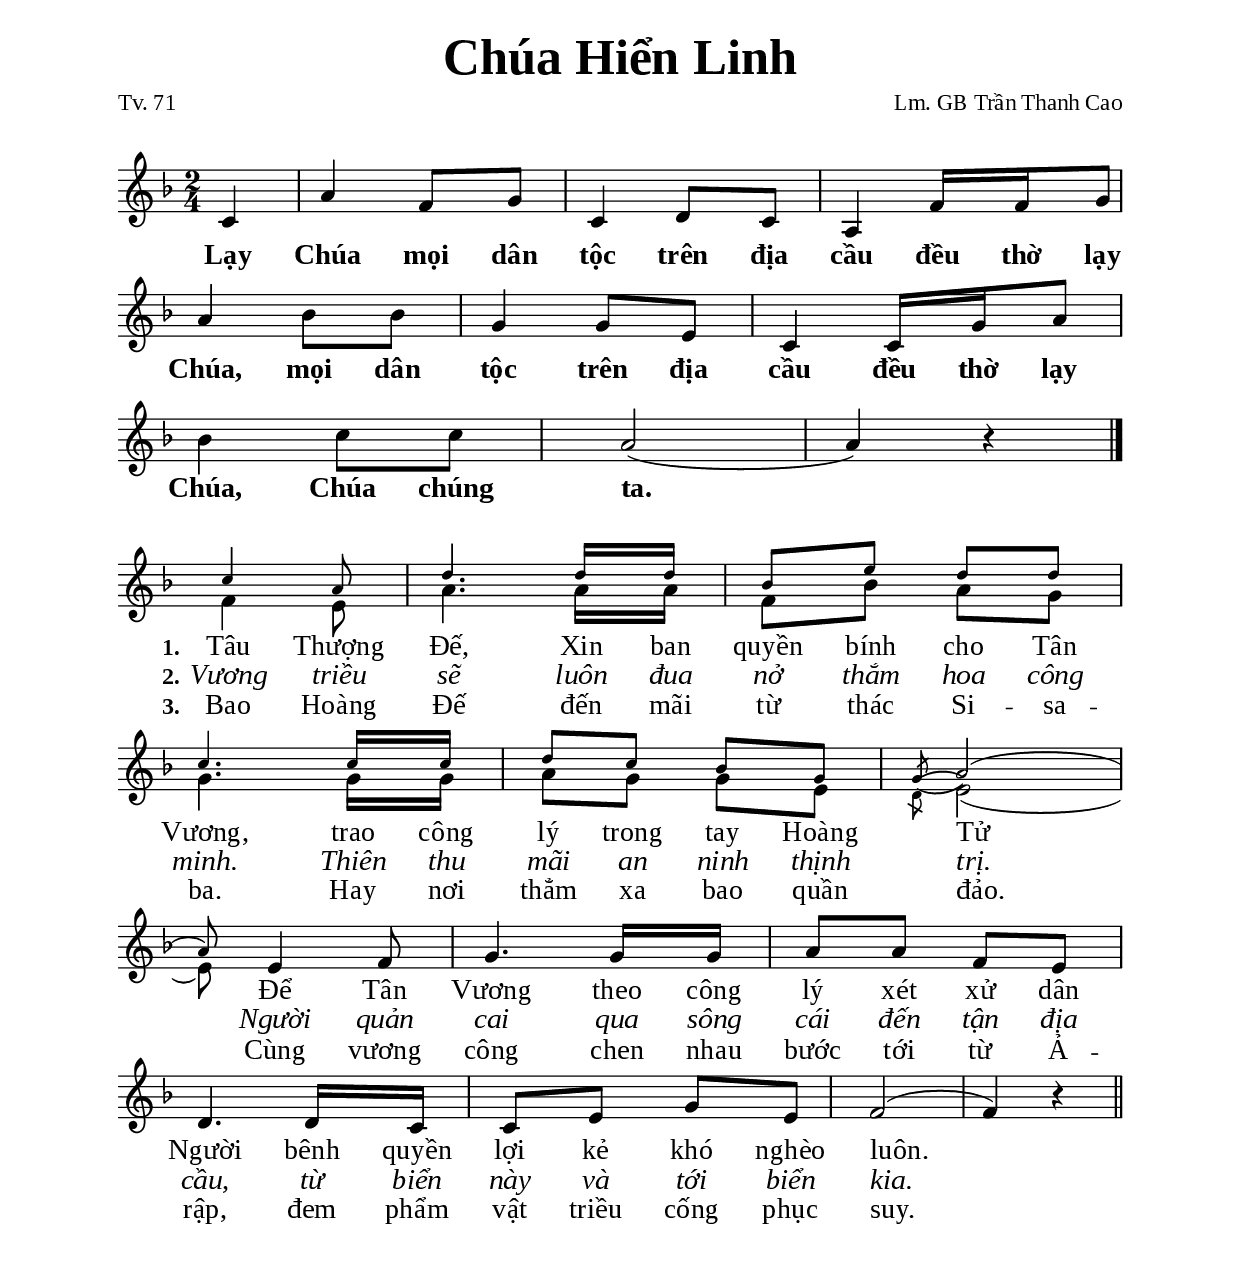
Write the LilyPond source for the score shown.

% Cài đặt chung
\version "2.22.1"
\include "english.ly"

\header {
  title = \markup { \fontsize #3 "Chúa Hiển Linh" }
  poet = "Tv. 71"
  composer = "Lm. GB Trần Thanh Cao"
  arranger = " "
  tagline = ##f
}

\paper {
  #(set-paper-size "a4")
  top-margin = 10\mm
  bottom-margin = 10\mm
  left-margin = 20\mm
  right-margin = 20\mm
  indent = #0
  #(define fonts
    (make-pango-font-tree
      "Liberation Serif"
      "Liberation Serif"
      "Liberation Serif"
      (/ 20 20)))
  page-count = #1
}

% Nhạc điệp khúc
nhacDiepKhuc = \relative c' {
  \partial 4 c4 |
  a' f8 g |
  c,4 d8 c |
  a4 f'16 f g8 |
  a4 bf8 bf |
  g4 g8 e |
  c4 c16 g' a8 |
  bf4 c8 c |
  a2 ( |
  a4) r \bar "|."
}

% Nhạc phiên khúc
nhacPhienKhucSop = \relative c' {
  \stemDown
  \partial 4. f4 e8 |
  a4. a16 a |
  f8 bf a g |
  g4. g16 g |
  a8 g g e |
  \slashedGrace { \stemDown d8 ^( } e2) _( |
  e8)
  \stemUp e4 f8 |
  g4. g16 g |
  a8 a f e |
  d4. d16 c |
  c8 e g e |
  f2 ( |
  f4) r \bar "||"
}

nhacPhienKhucBass = \relative c'' {
  \override NoteHead.font-size = #-2
  \stemUp
  c4 a8 |
  d4. d16 d |
  bf8 e d d |
  c4. c16 c |
  d8 c bf g |
  \slashedGrace { g8 ( } a2) ^( |
  a8)
  \skip 4.
  \skip 2
  \skip 2
  \skip 2
  \skip 2
  \skip 2
  \skip 4 r4
}

% Lời điệp khúc
loiDiepKhuc = \lyricmode {
  Lạy Chúa mọi dân tộc trên địa cầu đều thờ lạy Chúa,
  mọi dân tộc trên địa cầu đều thờ lạy Chúa,
  Chúa chúng ta.
}

% Lời phiên khúc
loiPhienKhucMot = \lyricmode {
  \set stanza = #"1."
  Tâu Thượng Đế, Xin ban quyền bính cho Tân Vương,
  trao công lý trong tay Hoàng Tử
  Để Tân Vương theo công lý xét xử dân Người
  bênh quyền lợi kẻ khó nghèo luôn.
}

loiPhienKhucHai = \lyricmode {
  \override Lyrics.LyricText.font-shape = #'italic
  \set stanza = #"2."
  Vương triều sẽ luôn đua nở thắm hoa công minh.
  Thiên thu mãi an ninh thịnh trị.
  Người quản cai qua sông cái đến tận địa cầu,
  từ biển này và tới biển kia.
}

loiPhienKhucBa = \lyricmode {
  \set stanza = #"3."
  Bao Hoàng Đế đến mãi từ thác Si -- sa -- ba.
  Hay nơi thẳm xa bao quần đảo.
  Cùng vương công chen nhau bước tới từ Ả -- rập,
  đem phẩm vật triều cống phục suy.
}

% Dàn trang
\score {
  \new ChoirStaff <<
    \new Staff = diepKhuc \with {
        \consists "Merge_rests_engraver"
        %\magnifyStaff #(magstep +1)
      }
      <<
      \new Voice = beSop {
        \key f \major \time 2/4 \stemNeutral \nhacDiepKhuc
      }
    >>
    \new Lyrics \lyricsto beSop \loiDiepKhuc
  >>
  \layout {
    \override Lyrics.LyricText.font-series = #'bold
    \override Lyrics.LyricText.font-size = #+2
    \override Lyrics.LyricSpace.minimum-distance = #4.0
    \override Score.BarNumber.break-visibility = ##(#f #f #f)
    \override Score.SpacingSpanner.uniform-stretching = ##t
  }
}

\score {
  \new ChoirStaff <<
    \new Staff = diepKhuc \with {
        \consists "Merge_rests_engraver"
        %\magnifyStaff #(magstep +1)
      }
      <<
      \new Voice = beSop {
        \voiceOne \key f \major \time 2/4 \nhacPhienKhucSop
      }
      \new Voice = beBas {
        \voiceTwo \key f \major \time 2/4 \nhacPhienKhucBass
      }
    >>
    \new Lyrics \lyricsto beSop \loiPhienKhucMot
    \new Lyrics \lyricsto beSop \loiPhienKhucHai
    \new Lyrics \lyricsto beSop \loiPhienKhucBa
  >>
  \layout {
    \override Staff.TimeSignature.transparent = ##t
    \override Lyrics.LyricText.font-size = #+2
    \override Lyrics.LyricSpace.minimum-distance = #4.0
    \override Score.BarNumber.break-visibility = ##(#f #f #f)
    \override Score.SpacingSpanner.uniform-stretching = ##t
  }
}
